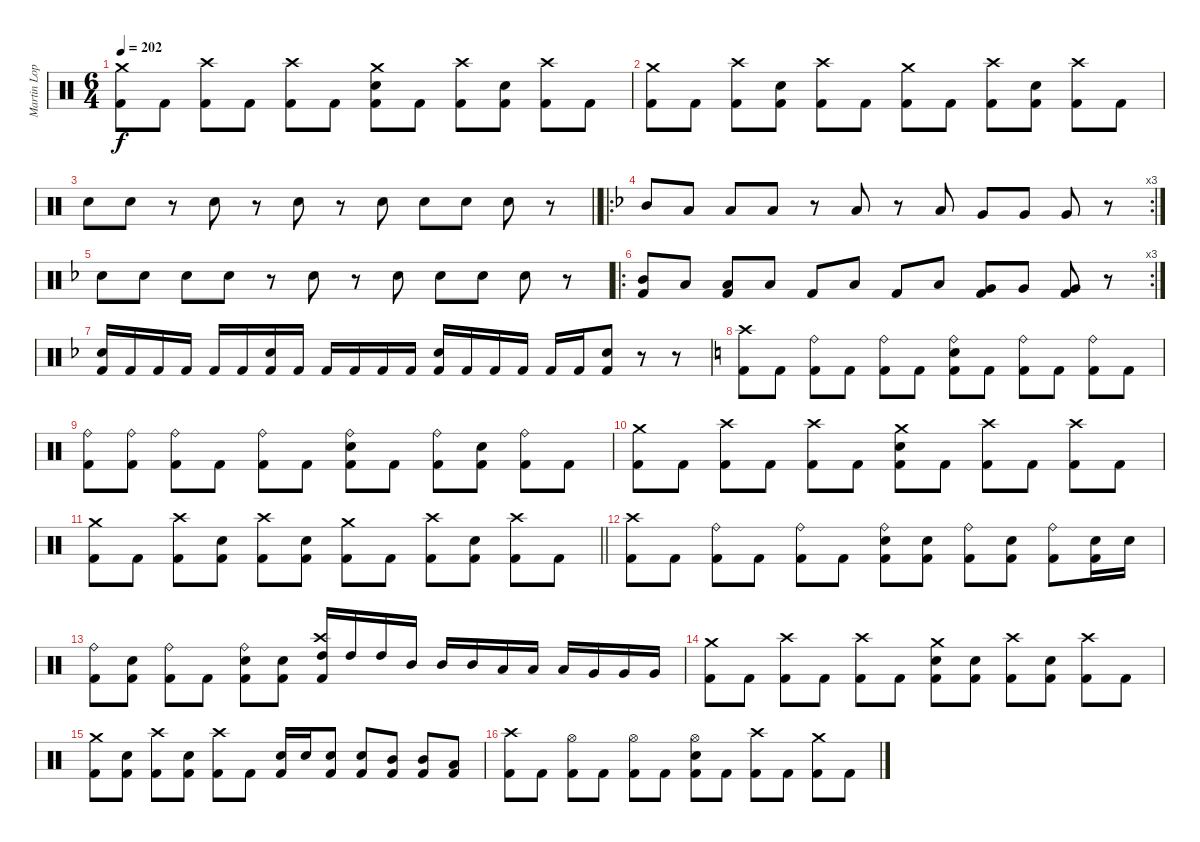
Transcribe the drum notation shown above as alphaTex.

\track ("Martin Lopez" "Martin Lop") {mute instrument percussion}
\staff {score}
\articulation defaults
\ts (6 4)
\tempo 202
\clef neutral
\ks c
("Crash medium (hit)" "Kick (hit) 2").8{dy f} "Kick (hit) 2".8 ("Crash high (hit)" "Kick (hit) 2").8 "Kick (hit) 2".8 ("Crash high (hit)" "Kick (hit) 2").8 "Kick (hit) 2".8 ("Crash medium (hit)" "Electric Snare (hit)" "Kick (hit) 2").8 "Kick (hit) 2".8 ("Crash high (hit)" "Kick (hit) 2").8 ("Electric Snare (hit)" "Kick (hit) 2").8 ("Crash high (hit)" "Kick (hit) 2").8 "Kick (hit) 2".8 |
("Crash medium (hit)" "Kick (hit) 2").8 "Kick (hit) 2".8 ("Crash high (hit)" "Kick (hit) 2").8 ("Electric Snare (hit)" "Kick (hit) 2").8 ("Crash high (hit)" "Kick (hit) 2").8 "Kick (hit) 2".8 ("Crash medium (hit)" "Kick (hit) 2").8 "Kick (hit) 2".8 ("Crash high (hit)" "Kick (hit) 2").8 ("Electric Snare (hit)" "Kick (hit) 2").8 ("Crash high (hit)" "Kick (hit) 2").8 "Kick (hit) 2".8 |
\barLineRight lightlight "Electric Snare (hit)".8 "Electric Snare (hit)".8
r.8 "Electric Snare (hit)".8 r.8 "Electric Snare (hit)".8 r.8 "Electric Snare (hit)".8 "Electric Snare (hit)".8 "Electric Snare (hit)".8 "Electric Snare (hit)".8 r.8 |
\ro
\rc 3
\ks f "Mid Tom (hit)".8 "Low Tom (hit)".8 "Low Tom (hit)".8 "Low Tom (hit)".8
r.8 "Low Tom (hit)".8 r.8 "Low Tom (hit)".8 "Very Low Tom (hit)".8 "Very Low Tom (hit)".8 "Very Low Tom (hit)".8 r.8 |
"Electric Snare (hit)".8 "Electric Snare (hit)".8 "Electric Snare (hit)".8 "Electric Snare (hit)".8 r.8 "Electric Snare (hit)".8 r.8 "Electric Snare (hit)".8 "Electric Snare (hit)".8 "Electric Snare (hit)".8 "Electric Snare (hit)".8 r.8 |
\ro
\rc 3
("Mid Tom (hit)" "Kick (hit) 2").8 "Low Tom (hit)".8 ("Low Tom (hit)" "Kick (hit) 2").8 "Low Tom (hit)".8 "Kick (hit) 2".8 "Low Tom (hit)".8 "Kick (hit) 2".8 "Low Tom (hit)".8 ("Very Low Tom (hit)" "Kick (hit) 2").8 "Very Low Tom (hit)".8 ("Very Low Tom (hit)" "Kick (hit) 2").8 r.8 |
("Electric Snare (hit)" "Kick (hit) 2").16 "Kick (hit) 2".16 "Kick (hit) 2".16 "Kick (hit) 2".16 "Kick (hit) 2".16 "Kick (hit) 2".16 ("Electric Snare (hit)" "Kick (hit) 2").16 "Kick (hit) 2".16 "Kick (hit) 2".16 "Kick (hit) 2".16 "Kick (hit) 2".16 "Kick (hit) 2".16 ("Electric Snare (hit)" "Kick (hit) 2").16 "Kick (hit) 2".16 "Kick (hit) 2".16 "Kick (hit) 2".16 "Kick (hit) 2".16 "Kick (hit) 2".16 ("Electric Snare (hit)" "Kick (hit) 2").8 r.8 r.8 |
\ks c
("Crash high (hit)" "Kick (hit) 2").8 "Kick (hit) 2".8 ("Ride (bell)" "Kick (hit) 2").8 "Kick (hit) 2".8 ("Ride (bell)" "Kick (hit) 2").8 "Kick (hit) 2".8 ("Ride (bell)" "Electric Snare (hit)" "Kick (hit) 2").8 "Kick (hit) 2".8 ("Ride (bell)" "Kick (hit) 2").8 "Kick (hit) 2".8 ("Ride (bell)" "Kick (hit) 2").8 "Kick (hit) 2".8 |
("Ride (bell)" "Kick (hit) 2").8 ("Ride (bell)" "Kick (hit) 2").8 ("Ride (bell)" "Kick (hit) 2").8 "Kick (hit) 2".8 ("Ride (bell)" "Kick (hit) 2").8 "Kick (hit) 2".8 ("Ride (bell)" "Electric Snare (hit)" "Kick (hit) 2").8 "Kick (hit) 2".8 ("Ride (bell)" "Kick (hit) 2").8 ("Electric Snare (hit)" "Kick (hit) 2").8 ("Ride (bell)" "Kick (hit) 2").8 "Kick (hit) 2".8 |
("Crash medium (hit)" "Kick (hit) 2").8 "Kick (hit) 2".8 ("Crash high (hit)" "Kick (hit) 2").8 "Kick (hit) 2".8 ("Crash high (hit)" "Kick (hit) 2").8 "Kick (hit) 2".8 ("Crash medium (hit)" "Electric Snare (hit)" "Kick (hit) 2").8 "Kick (hit) 2".8 ("Crash high (hit)" "Kick (hit) 2").8 "Kick (hit) 2".8 ("Crash high (hit)" "Kick (hit) 2").8 "Kick (hit) 2".8 |
\barLineRight lightlight
("Crash medium (hit)" "Kick (hit) 2").8 "Kick (hit) 2".8 ("Crash high (hit)" "Kick (hit) 2").8 ("Electric Snare (hit)" "Kick (hit) 2").8 ("Crash high (hit)" "Kick (hit) 2").8 ("Electric Snare (hit)" "Kick (hit) 2").8 ("Crash medium (hit)" "Kick (hit) 2").8 "Kick (hit) 2".8 ("Crash high (hit)" "Kick (hit) 2").8 ("Electric Snare (hit)" "Kick (hit) 2").8 ("Crash high (hit)" "Kick (hit) 2").8 "Kick (hit) 2".8 |
("Crash high (hit)" "Kick (hit) 2").8 "Kick (hit) 2".8 ("Ride (bell)" "Kick (hit) 2").8 "Kick (hit) 2".8 ("Ride (bell)" "Kick (hit) 2").8 "Kick (hit) 2".8 ("Ride (bell)" "Electric Snare (hit)" "Kick (hit) 2").8 ("Electric Snare (hit)" "Kick (hit) 2").8 ("Ride (bell)" "Kick (hit) 2").8 ("Electric Snare (hit)" "Kick (hit) 2").8 ("Ride (bell)" "Kick (hit) 2").8 ("Electric Snare (hit)" "Kick (hit) 2").16 "Electric Snare (hit)".16 |
("Ride (bell)" "Kick (hit) 2").8 ("Electric Snare (hit)" "Kick (hit) 2").8 ("Ride (bell)" "Kick (hit) 2").8 "Kick (hit) 2".8 ("Ride (bell)" "Electric Snare (hit)" "Kick (hit) 2").8 ("Electric Snare (hit)" "Kick (hit) 2").8 ("Crash high (hit)" "High Tom (hit)" "Kick (hit) 2").16 "High Tom (hit)".16 "High Tom (hit)".16 "Mid Tom (hit)".16 "Mid Tom (hit)".16 "Mid Tom (hit)".16 "Low Tom (hit)".16 "Low Tom (hit)".16 "Low Tom (hit)".16 "Very Low Tom (hit)".16 "Very Low Tom (hit)".16 "Very Low Tom (hit)".16 |
("Crash medium (hit)" "Kick (hit) 2").8 "Kick (hit) 2".8 ("Crash high (hit)" "Kick (hit) 2").8 "Kick (hit) 2".8 ("Crash high (hit)" "Kick (hit) 2").8 "Kick (hit) 2".8 ("Crash medium (hit)" "Electric Snare (hit)" "Kick (hit) 2").8 ("Electric Snare (hit)" "Kick (hit) 2").8 ("Crash high (hit)" "Kick (hit) 2").8 ("Electric Snare (hit)" "Kick (hit) 2").8 ("Crash high (hit)" "Kick (hit) 2").8 "Kick (hit) 2".8 |
("Crash medium (hit)" "Kick (hit) 2").8 ("Electric Snare (hit)" "Kick (hit) 2").8 ("Crash high (hit)" "Kick (hit) 2").8 ("Electric Snare (hit)" "Kick (hit) 2").8 ("Crash high (hit)" "Kick (hit) 2").8 "Kick (hit) 2".8 ("Electric Snare (hit)" "Kick (hit) 2").16 "Electric Snare (hit)".16 ("Electric Snare (hit)" "Kick (hit) 2").8 ("Electric Snare (hit)" "Kick (hit) 2").8 ("Mid Tom (hit)" "Kick (hit) 2").8 ("Mid Tom (hit)" "Kick (hit) 2").8 ("Low Tom (hit)" "Kick (hit) 2").8 |
("Crash high (hit)" "Kick (hit) 2").8 "Kick (hit) 2".8 ("Hi-Hat (open)" "Kick (hit) 2").8 "Kick (hit) 2".8 ("Hi-Hat (open)" "Kick (hit) 2").8 "Kick (hit) 2".8 ("Hi-Hat (open)" "Electric Snare (hit)" "Kick (hit) 2").8 "Kick (hit) 2".8 ("Crash high (hit)" "Kick (hit) 2").8 "Kick (hit) 2".8 ("Crash medium (hit)" "Kick (hit) 2").8 "Kick (hit) 2".8
